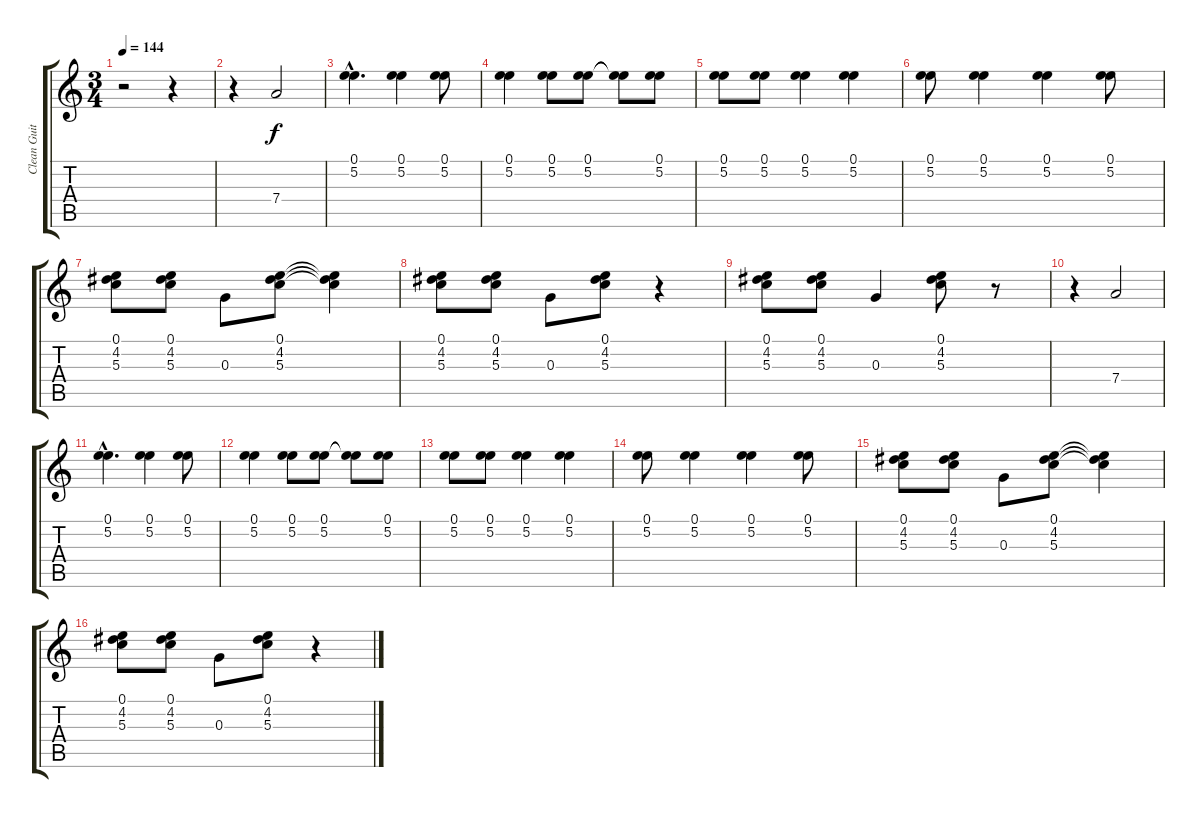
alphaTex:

\track ("Clean Guitar" "Clean Guit") {instrument electricguitarclean}
\staff {score tabs}
\tuning (E4 B3 G3 D3 A2 E2) {hide}
\ts (3 4)
\tempo 144
\clef g2
\ks c
r.2{dy f instrument electricguitarclean} r.4 |
r.4 7.4.2 |
(0.1{hac} 5.2{hac}).4{d} (0.1 5.2).4 (0.1 5.2).8 |
(0.1 5.2).4 (0.1 5.2).8 (0.1 5.2).8 (0.1{t} 5.2{t}).8 (0.1 5.2).8 |
(0.1 5.2).8 (0.1 5.2).8 (0.1 5.2).4 (0.1 5.2).4 |
(0.1 5.2).8 (0.1 5.2).4 (0.1 5.2).4 (0.1 5.2).8 |
(0.1 4.2 5.3).8 (0.1 4.2 5.3).8 0.3.8 (0.1 4.2 5.3).8 (0.1{t} 4.2{t} 5.3{t}).4 |
(0.1 4.2 5.3).8 (0.1 4.2 5.3).8 0.3.8 (0.1 4.2 5.3).8 r.4 |
(0.1 4.2 5.3).8 (0.1 4.2 5.3).8 0.3.4 (0.1 4.2 5.3).8 r.8 |
r.4 7.4.2 |
(0.1{hac} 5.2{hac}).4{d} (0.1 5.2).4 (0.1 5.2).8 |
(0.1 5.2).4 (0.1 5.2).8 (0.1 5.2).8 (0.1{t} 5.2{t}).8 (0.1 5.2).8 |
(0.1 5.2).8 (0.1 5.2).8 (0.1 5.2).4 (0.1 5.2).4 |
(0.1 5.2).8 (0.1 5.2).4 (0.1 5.2).4 (0.1 5.2).8 |
(0.1 4.2 5.3).8 (0.1 4.2 5.3).8 0.3.8 (0.1 4.2 5.3).8 (0.1{t} 4.2{t} 5.3{t}).4 |
(0.1 4.2 5.3).8 (0.1 4.2 5.3).8 0.3.8 (0.1 4.2 5.3).8 r.4
